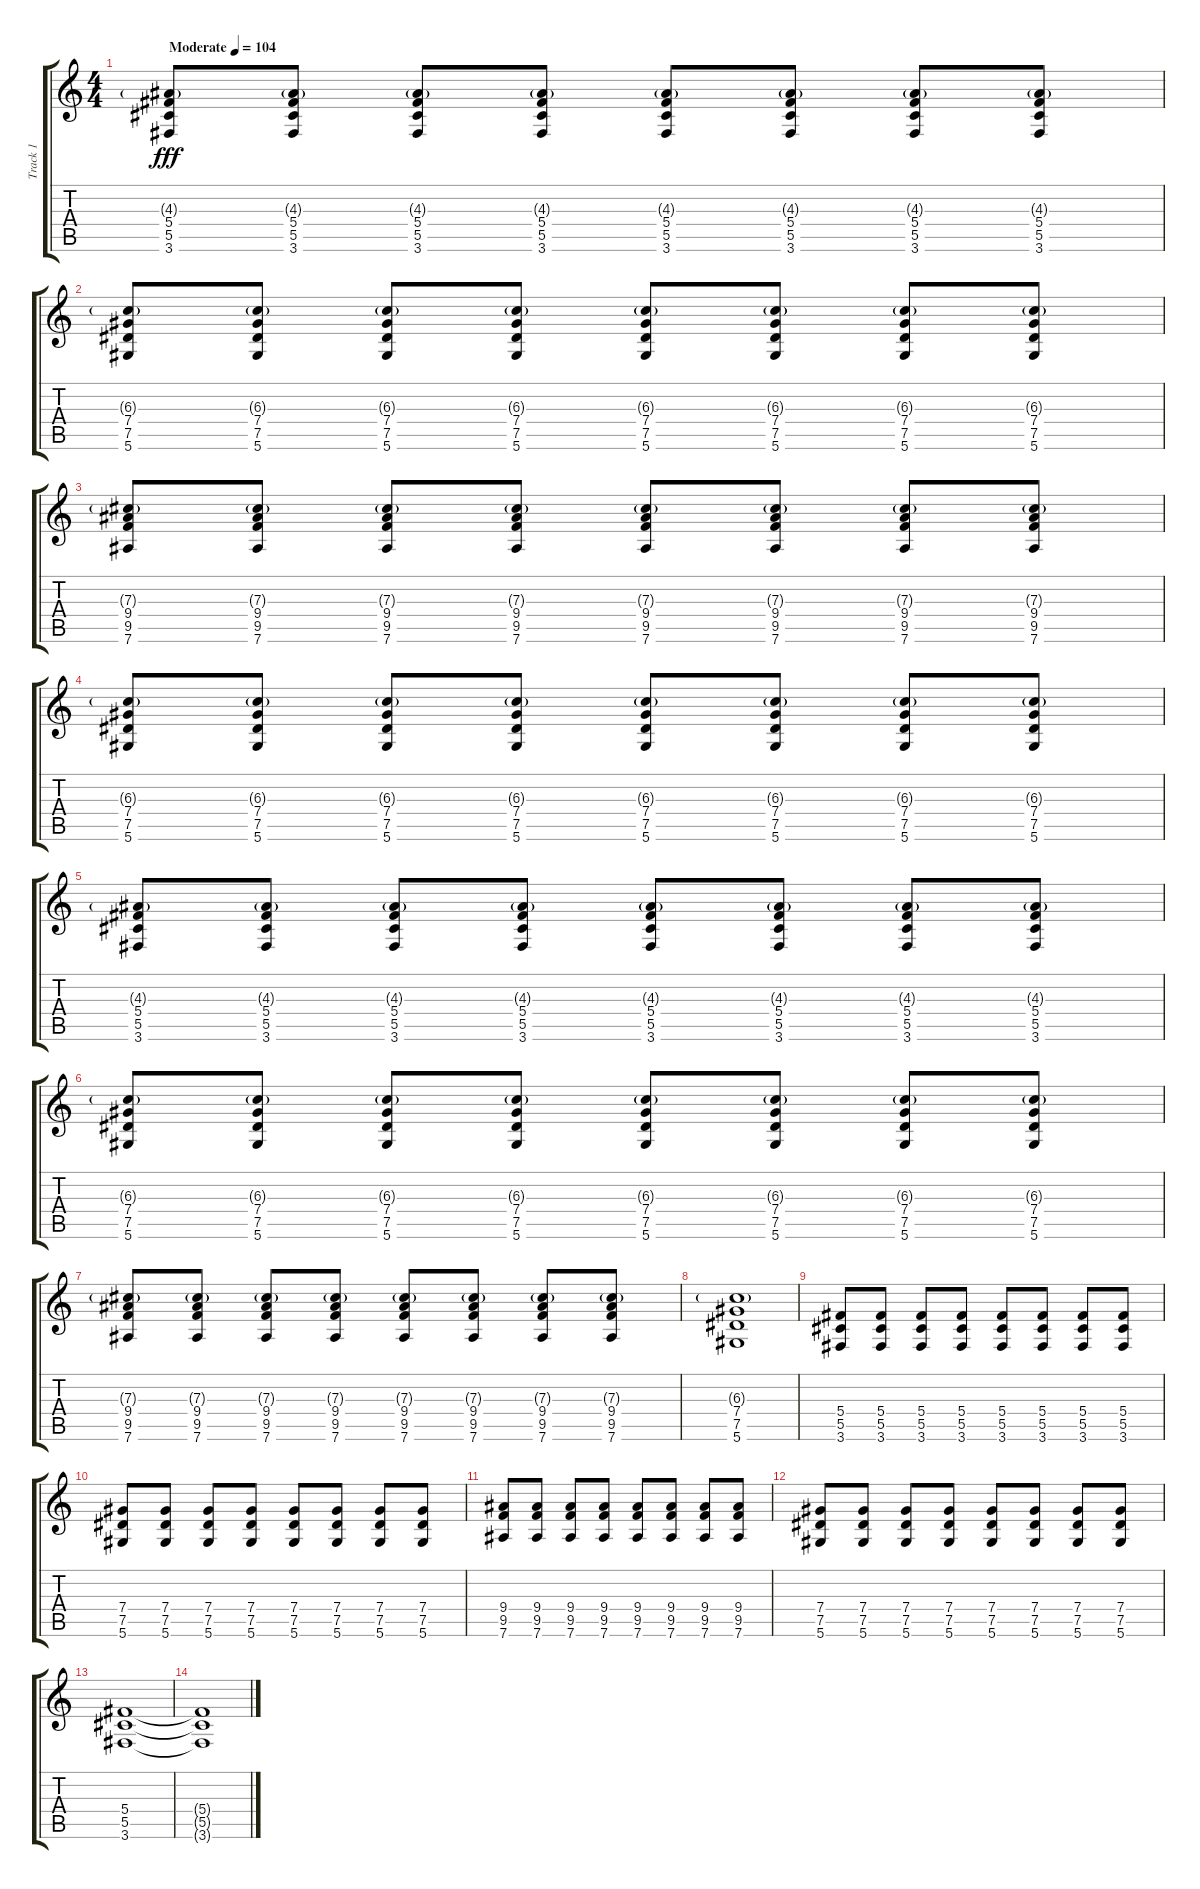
\track ("Track 1" "Track 1") {instrument distortionguitar}
\staff {score tabs}
\tuning (Eb4 Bb3 Gb3 Db3 Ab2 Eb2) {hide}
\ts (4 4)
\tempo (104 "Moderate")
\clef g2
\ks c
(4.3{g} 5.4 5.5 3.6).8{dy fff instrument distortionguitar} (4.3{g} 5.4 5.5 3.6).8 (4.3{g} 5.4 5.5 3.6).8 (4.3{g} 5.4 5.5 3.6).8 (4.3{g} 5.4 5.5 3.6).8 (4.3{g} 5.4 5.5 3.6).8 (4.3{g} 5.4 5.5 3.6).8 (4.3{g} 5.4 5.5 3.6).8 |
(6.3{g} 7.4 7.5 5.6).8 (6.3{g} 7.4 7.5 5.6).8 (6.3{g} 7.4 7.5 5.6).8 (6.3{g} 7.4 7.5 5.6).8 (6.3{g} 7.4 7.5 5.6).8 (6.3{g} 7.4 7.5 5.6).8 (6.3{g} 7.4 7.5 5.6).8 (6.3{g} 7.4 7.5 5.6).8 |
(7.3{g} 9.4 9.5 7.6).8 (7.3{g} 9.4 9.5 7.6).8 (7.3{g} 9.4 9.5 7.6).8 (7.3{g} 9.4 9.5 7.6).8 (7.3{g} 9.4 9.5 7.6).8 (7.3{g} 9.4 9.5 7.6).8 (7.3{g} 9.4 9.5 7.6).8 (7.3{g} 9.4 9.5 7.6).8 |
(6.3{g} 7.4 7.5 5.6).8 (6.3{g} 7.4 7.5 5.6).8 (6.3{g} 7.4 7.5 5.6).8 (6.3{g} 7.4 7.5 5.6).8 (6.3{g} 7.4 7.5 5.6).8 (6.3{g} 7.4 7.5 5.6).8 (6.3{g} 7.4 7.5 5.6).8 (6.3{g} 7.4 7.5 5.6).8 |
(4.3{g} 5.4 5.5 3.6).8 (4.3{g} 5.4 5.5 3.6).8 (4.3{g} 5.4 5.5 3.6).8 (4.3{g} 5.4 5.5 3.6).8 (4.3{g} 5.4 5.5 3.6).8 (4.3{g} 5.4 5.5 3.6).8 (4.3{g} 5.4 5.5 3.6).8 (4.3{g} 5.4 5.5 3.6).8 |
(6.3{g} 7.4 7.5 5.6).8 (6.3{g} 7.4 7.5 5.6).8 (6.3{g} 7.4 7.5 5.6).8 (6.3{g} 7.4 7.5 5.6).8 (6.3{g} 7.4 7.5 5.6).8 (6.3{g} 7.4 7.5 5.6).8 (6.3{g} 7.4 7.5 5.6).8 (6.3{g} 7.4 7.5 5.6).8 |
(7.3{g} 9.4 9.5 7.6).8 (7.3{g} 9.4 9.5 7.6).8 (7.3{g} 9.4 9.5 7.6).8 (7.3{g} 9.4 9.5 7.6).8 (7.3{g} 9.4 9.5 7.6).8 (7.3{g} 9.4 9.5 7.6).8 (7.3{g} 9.4 9.5 7.6).8 (7.3{g} 9.4 9.5 7.6).8 |
(6.3{g} 7.4 7.5 5.6).1 |
(5.4 5.5 3.6).8 (5.4 5.5 3.6).8 (5.4 5.5 3.6).8 (5.4 5.5 3.6).8 (5.4 5.5 3.6).8 (5.4 5.5 3.6).8 (5.4 5.5 3.6).8 (5.4 5.5 3.6).8 |
(7.4 7.5 5.6).8 (7.4 7.5 5.6).8 (7.4 7.5 5.6).8 (7.4 7.5 5.6).8 (7.4 7.5 5.6).8 (7.4 7.5 5.6).8 (7.4 7.5 5.6).8 (7.4 7.5 5.6).8 |
(9.4 9.5 7.6).8 (9.4 9.5 7.6).8 (9.4 9.5 7.6).8 (9.4 9.5 7.6).8 (9.4 9.5 7.6).8 (9.4 9.5 7.6).8 (9.4 9.5 7.6).8 (9.4 9.5 7.6).8 |
(7.4 7.5 5.6).8 (7.4 7.5 5.6).8 (7.4 7.5 5.6).8 (7.4 7.5 5.6).8 (7.4 7.5 5.6).8 (7.4 7.5 5.6).8 (7.4 7.5 5.6).8 (7.4 7.5 5.6).8 |
(5.4 5.5 3.6).1{volume 0} |
(5.4{t} 5.5{t} 3.6{t}).1
